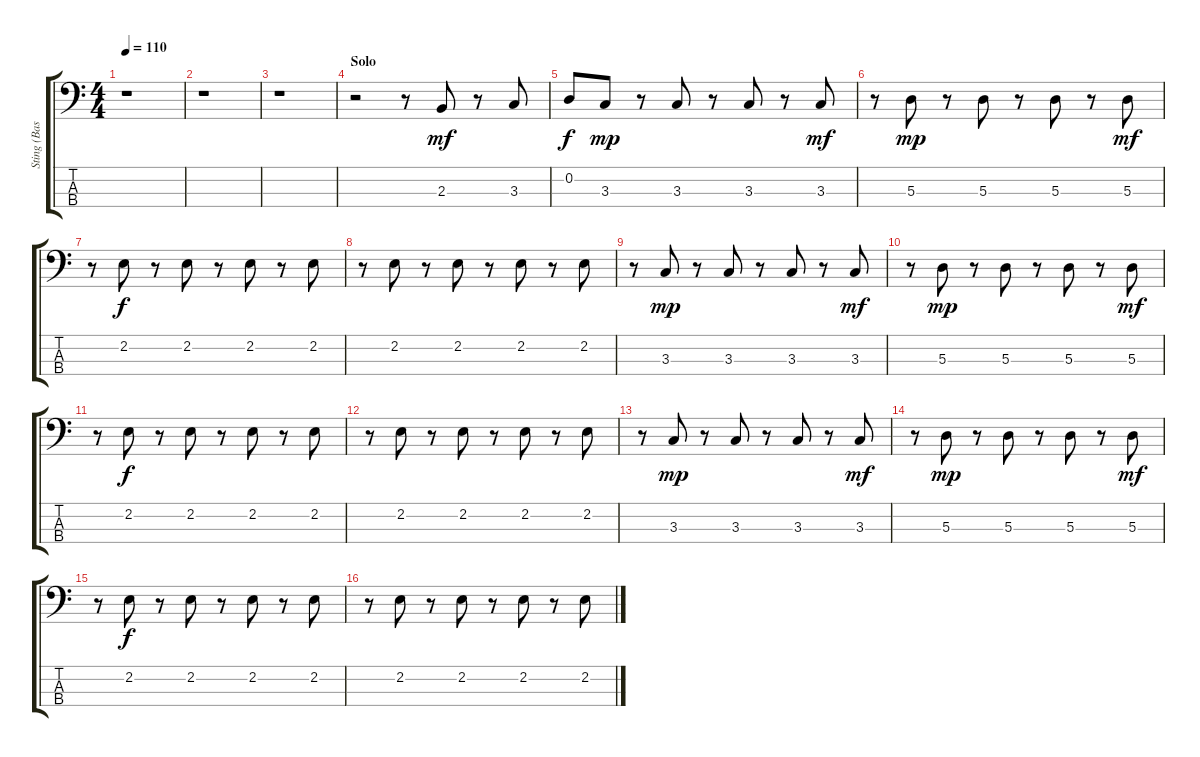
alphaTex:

\track ("Sting (Bass)" "Sting (Bas") {instrument electricbassfinger}
\staff {score tabs}
\tuning (G2 D2 A1 E1) {hide}
\ts (4 4)
\tempo 110
\clef f4
\ks c
r.1{dy f} |
r.1 |
r.1 |
\section ("" "Solo")
r.2 r.8 2.3.8{dy mf} r.8 3.3.8 |
0.2.8{dy f} 3.3.8{dy mp} r.8 3.3.8 r.8 3.3.8 r.8 3.3.8{dy mf} |
r.8 5.3.8{dy mp} r.8 5.3.8 r.8 5.3.8 r.8 5.3.8{dy mf} |
r.8 2.2.8{dy f} r.8 2.2.8 r.8 2.2.8 r.8 2.2.8 |
r.8 2.2.8 r.8 2.2.8 r.8 2.2.8 r.8 2.2.8 |
r.8 3.3.8{dy mp} r.8 3.3.8 r.8 3.3.8 r.8 3.3.8{dy mf} |
r.8 5.3.8{dy mp} r.8 5.3.8 r.8 5.3.8 r.8 5.3.8{dy mf} |
r.8 2.2.8{dy f} r.8 2.2.8 r.8 2.2.8 r.8 2.2.8 |
r.8 2.2.8 r.8 2.2.8 r.8 2.2.8 r.8 2.2.8 |
r.8 3.3.8{dy mp} r.8 3.3.8 r.8 3.3.8 r.8 3.3.8{dy mf} |
r.8 5.3.8{dy mp} r.8 5.3.8 r.8 5.3.8 r.8 5.3.8{dy mf} |
r.8 2.2.8{dy f} r.8 2.2.8 r.8 2.2.8 r.8 2.2.8 |
r.8 2.2.8 r.8 2.2.8 r.8 2.2.8 r.8 2.2.8
